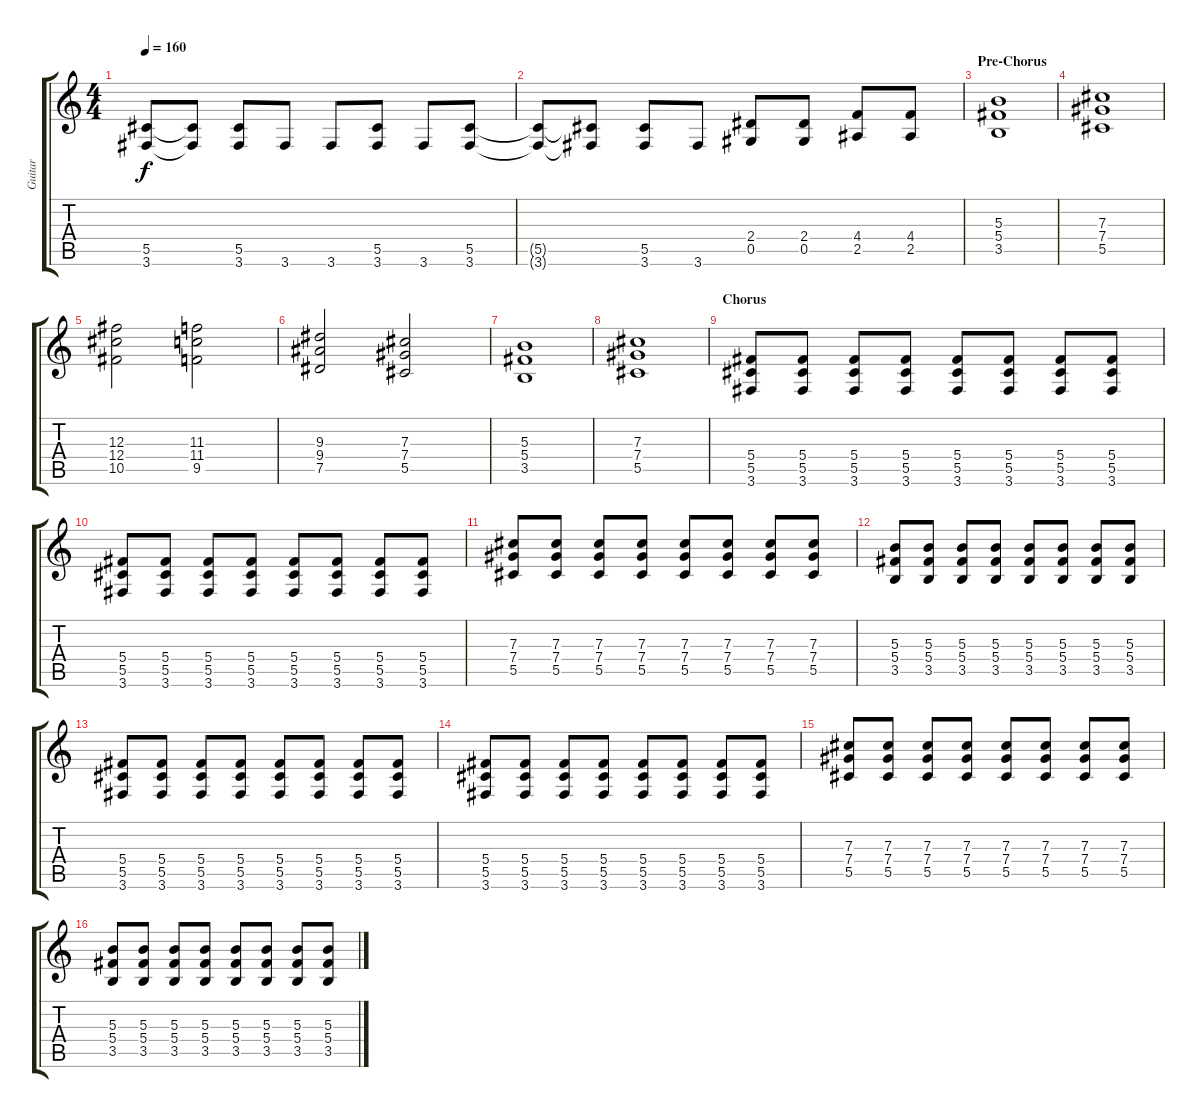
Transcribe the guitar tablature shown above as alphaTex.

\track ("Guitar" "Guitar") {instrument distortionguitar}
\staff {score tabs}
\tuning (Eb4 Bb3 Gb3 Db3 Ab2 Eb2) {hide}
\ts (4 4)
\tempo 160
\clef g2
\ks c
(5.5 3.6).8{dy f} (5.5{t} 3.6{t}).8 (5.5 3.6).8 3.6.8 3.6.8 (5.5 3.6).8 3.6.8 (5.5 3.6).8 |
(5.5{t} 3.6{t}).8 (5.5{t} 3.6{t}).8 (5.5 3.6).8 3.6.8 (2.4 0.5).8 (2.4 0.5).8 (4.4 2.5).8 (4.4 2.5).8 |
\section ("" "Pre-Chorus")
(5.3 5.4 3.5).1 |
(7.3 7.4 5.5).1 |
(12.3 12.4 10.5).2 (11.3 11.4 9.5).2 |
(9.3 9.4 7.5).2 (7.3 7.4 5.5).2 |
(5.3 5.4 3.5).1 |
(7.3 7.4 5.5).1 |
\section ("" "Chorus")
(5.4 5.5 3.6).8 (5.4 5.5 3.6).8 (5.4 5.5 3.6).8 (5.4 5.5 3.6).8 (5.4 5.5 3.6).8 (5.4 5.5 3.6).8 (5.4 5.5 3.6).8 (5.4 5.5 3.6).8 |
(5.4 5.5 3.6).8 (5.4 5.5 3.6).8 (5.4 5.5 3.6).8 (5.4 5.5 3.6).8 (5.4 5.5 3.6).8 (5.4 5.5 3.6).8 (5.4 5.5 3.6).8 (5.4 5.5 3.6).8 |
(7.3 7.4 5.5).8 (7.3 7.4 5.5).8 (7.3 7.4 5.5).8 (7.3 7.4 5.5).8 (7.3 7.4 5.5).8 (7.3 7.4 5.5).8 (7.3 7.4 5.5).8 (7.3 7.4 5.5).8 |
(5.3 5.4 3.5).8 (5.3 5.4 3.5).8 (5.3 5.4 3.5).8 (5.3 5.4 3.5).8 (5.3 5.4 3.5).8 (5.3 5.4 3.5).8 (5.3 5.4 3.5).8 (5.3 5.4 3.5).8 |
(5.4 5.5 3.6).8 (5.4 5.5 3.6).8 (5.4 5.5 3.6).8 (5.4 5.5 3.6).8 (5.4 5.5 3.6).8 (5.4 5.5 3.6).8 (5.4 5.5 3.6).8 (5.4 5.5 3.6).8 |
(5.4 5.5 3.6).8 (5.4 5.5 3.6).8 (5.4 5.5 3.6).8 (5.4 5.5 3.6).8 (5.4 5.5 3.6).8 (5.4 5.5 3.6).8 (5.4 5.5 3.6).8 (5.4 5.5 3.6).8 |
(7.3 7.4 5.5).8 (7.3 7.4 5.5).8 (7.3 7.4 5.5).8 (7.3 7.4 5.5).8 (7.3 7.4 5.5).8 (7.3 7.4 5.5).8 (7.3 7.4 5.5).8 (7.3 7.4 5.5).8 |
(5.3 5.4 3.5).8 (5.3 5.4 3.5).8 (5.3 5.4 3.5).8 (5.3 5.4 3.5).8 (5.3 5.4 3.5).8 (5.3 5.4 3.5).8 (5.3 5.4 3.5).8 (5.3 5.4 3.5).8
